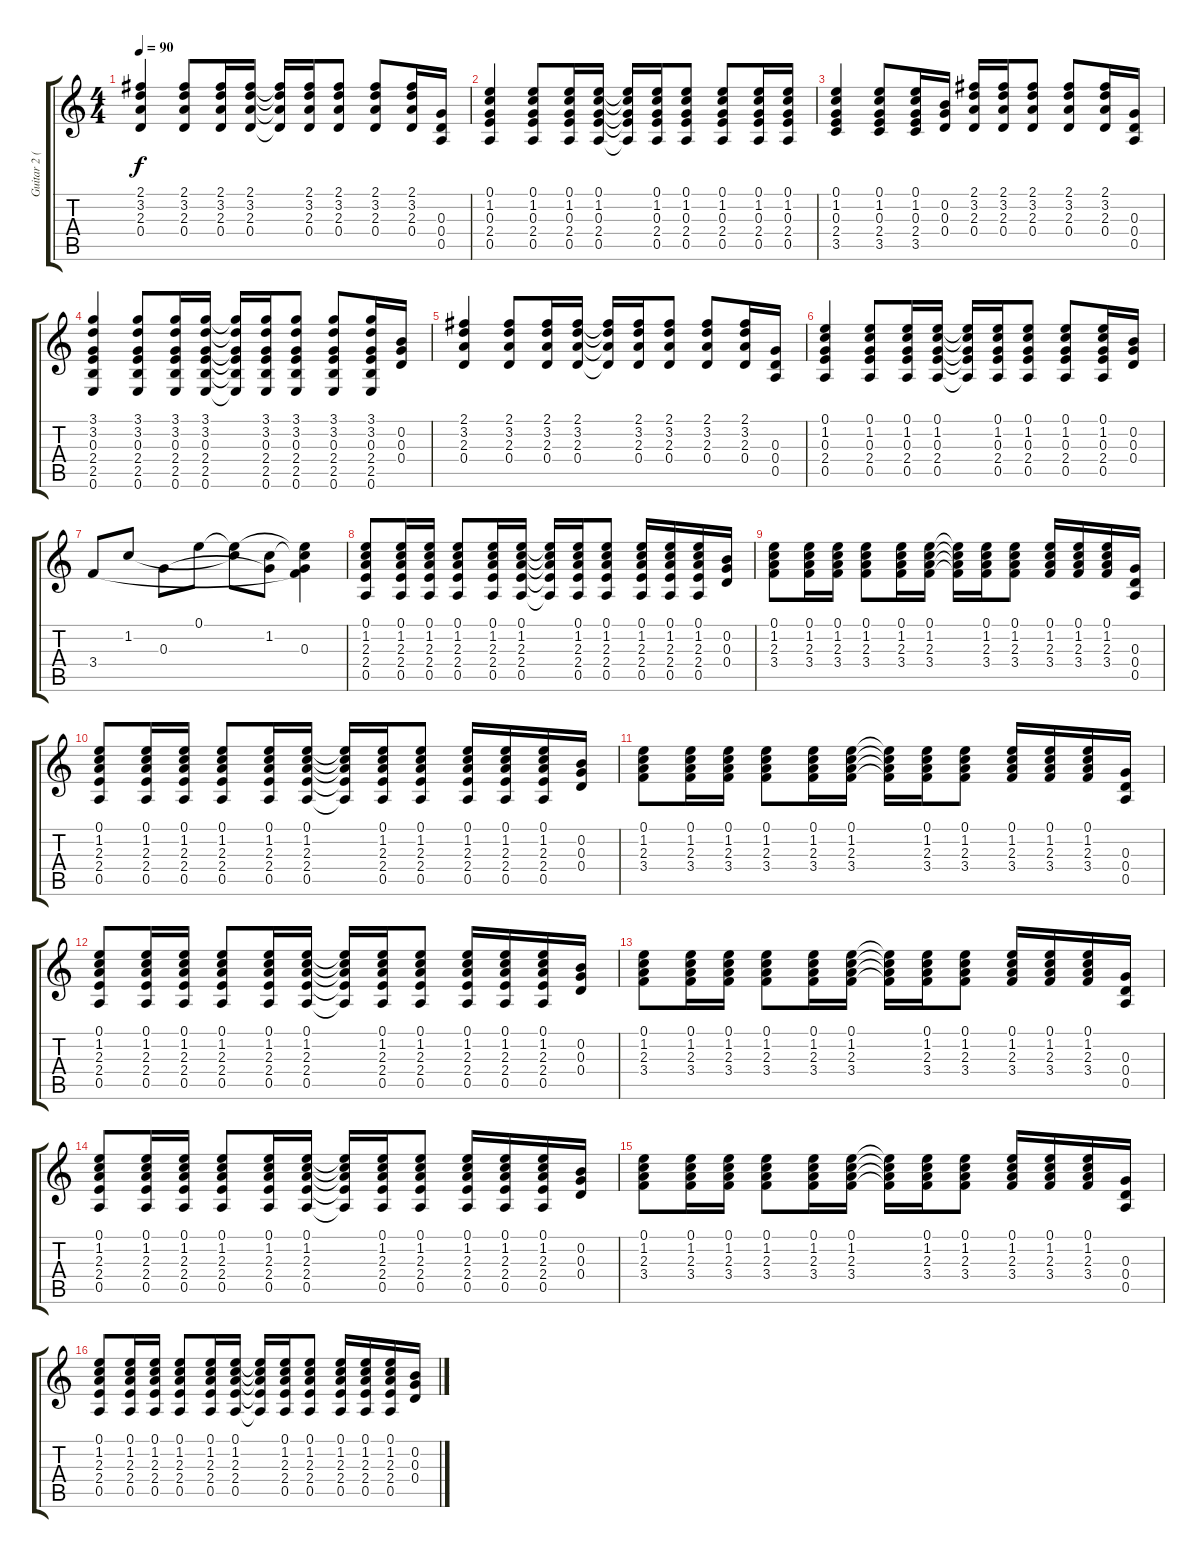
\track ("Guitar 2 (Gem)" "Guitar 2 (") {instrument overdrivenguitar}
\staff {score tabs}
\tuning (E4 B3 G3 D3 A2 E2) {hide}
\ts (4 4)
\tempo 90
\clef g2
\ks c
(2.1 3.2 2.3 0.4).4{dy f} (2.1 3.2 2.3 0.4).8 (2.1 3.2 2.3 0.4).16 (2.1 3.2 2.3 0.4).16 (2.1{t} 3.2{t} 2.3{t} 0.4{t}).16 (2.1 3.2 2.3 0.4).16 (2.1 3.2 2.3 0.4).8 (2.1 3.2 2.3 0.4).8 (2.1 3.2 2.3 0.4).16 (0.3 0.4 0.5).16 |
(0.1 1.2 0.3 2.4 0.5).4 (0.1 1.2 0.3 2.4 0.5).8 (0.1 1.2 0.3 2.4 0.5).16 (0.1 1.2 0.3 2.4 0.5).16 (0.1{t} 1.2{t} 0.3{t} 2.4{t} 0.5{t}).16 (0.1 1.2 0.3 2.4 0.5).16 (0.1 1.2 0.3 2.4 0.5).8 (0.1 1.2 0.3 2.4 0.5).8 (0.1 1.2 0.3 2.4 0.5).16 (0.1 1.2 0.3 2.4 0.5).16 |
(0.1 1.2 0.3 2.4 3.5).4 (0.1 1.2 0.3 2.4 3.5).8 (0.1 1.2 0.3 2.4 3.5).16 (0.2 0.3 0.4).16 (2.1 3.2 2.3 0.4).16 (2.1 3.2 2.3 0.4).16 (2.1 3.2 2.3 0.4).8 (2.1 3.2 2.3 0.4).8 (2.1 3.2 2.3 0.4).16 (0.3 0.4 0.5).16 |
(3.1 3.2 0.3 2.4 2.5 0.6).4 (3.1 3.2 0.3 2.4 2.5 0.6).8 (3.1 3.2 0.3 2.4 2.5 0.6).16 (3.1 3.2 0.3 2.4 2.5 0.6).16 (3.1{t} 3.2{t} 0.3{t} 2.4{t} 2.5{t} 0.6{t}).16 (3.1 3.2 0.3 2.4 2.5 0.6).16 (3.1 3.2 0.3 2.4 2.5 0.6).8 (3.1 3.2 0.3 2.4 2.5 0.6).8 (3.1 3.2 0.3 2.4 2.5 0.6).16 (0.2 0.3 0.4).16 |
(2.1 3.2 2.3 0.4).4 (2.1 3.2 2.3 0.4).8 (2.1 3.2 2.3 0.4).16 (2.1 3.2 2.3 0.4).16 (2.1{t} 3.2{t} 2.3{t} 0.4{t}).16 (2.1 3.2 2.3 0.4).16 (2.1 3.2 2.3 0.4).8 (2.1 3.2 2.3 0.4).8 (2.1 3.2 2.3 0.4).16 (0.3 0.4 0.5).16 |
(0.1 1.2 0.3 2.4 0.5).4 (0.1 1.2 0.3 2.4 0.5).8 (0.1 1.2 0.3 2.4 0.5).16 (0.1 1.2 0.3 2.4 0.5).16 (0.1{t} 1.2{t} 0.3{t} 2.4{t} 0.5{t}).16 (0.1 1.2 0.3 2.4 0.5).16 (0.1 1.2 0.3 2.4 0.5).8 (0.1 1.2 0.3 2.4 0.5).8 (0.1 1.2 0.3 2.4 0.5).16 (0.2 0.3 0.4).16 |
3.4.8{volume 12} 1.2.8 0.3.8 0.1.8 (0.1{t} 1.2{t}).8 (1.2 0.3{t}).8 (0.1{t} 1.2{t} 0.3 3.4{t}).4 |
(0.1 1.2 2.3 2.4 0.5).8{volume 10} (0.1 1.2 2.3 2.4 0.5).16 (0.1 1.2 2.3 2.4 0.5).16 (0.1 1.2 2.3 2.4 0.5).8 (0.1 1.2 2.3 2.4 0.5).16 (0.1 1.2 2.3 2.4 0.5).16 (0.1{t} 1.2{t} 2.3{t} 2.4{t} 0.5{t}).16 (0.1 1.2 2.3 2.4 0.5).16 (0.1 1.2 2.3 2.4 0.5).8 (0.1 1.2 2.3 2.4 0.5).16 (0.1 1.2 2.3 2.4 0.5).16 (0.1 1.2 2.3 2.4 0.5).16 (0.2 0.3 0.4).16 |
(0.1 1.2 2.3 3.4).8 (0.1 1.2 2.3 3.4).16 (0.1 1.2 2.3 3.4).16 (0.1 1.2 2.3 3.4).8 (0.1 1.2 2.3 3.4).16 (0.1 1.2 2.3 3.4).16 (0.1{t} 1.2{t} 2.3{t} 3.4{t}).16 (0.1 1.2 2.3 3.4).16 (0.1 1.2 2.3 3.4).8 (0.1 1.2 2.3 3.4).16 (0.1 1.2 2.3 3.4).16 (0.1 1.2 2.3 3.4).16 (0.3 0.4 0.5).16 |
(0.1 1.2 2.3 2.4 0.5).8 (0.1 1.2 2.3 2.4 0.5).16 (0.1 1.2 2.3 2.4 0.5).16 (0.1 1.2 2.3 2.4 0.5).8 (0.1 1.2 2.3 2.4 0.5).16 (0.1 1.2 2.3 2.4 0.5).16 (0.1{t} 1.2{t} 2.3{t} 2.4{t} 0.5{t}).16 (0.1 1.2 2.3 2.4 0.5).16 (0.1 1.2 2.3 2.4 0.5).8 (0.1 1.2 2.3 2.4 0.5).16 (0.1 1.2 2.3 2.4 0.5).16 (0.1 1.2 2.3 2.4 0.5).16 (0.2 0.3 0.4).16 |
(0.1 1.2 2.3 3.4).8 (0.1 1.2 2.3 3.4).16 (0.1 1.2 2.3 3.4).16 (0.1 1.2 2.3 3.4).8 (0.1 1.2 2.3 3.4).16 (0.1 1.2 2.3 3.4).16 (0.1{t} 1.2{t} 2.3{t} 3.4{t}).16 (0.1 1.2 2.3 3.4).16 (0.1 1.2 2.3 3.4).8 (0.1 1.2 2.3 3.4).16 (0.1 1.2 2.3 3.4).16 (0.1 1.2 2.3 3.4).16 (0.3 0.4 0.5).16 |
(0.1 1.2 2.3 2.4 0.5).8 (0.1 1.2 2.3 2.4 0.5).16 (0.1 1.2 2.3 2.4 0.5).16 (0.1 1.2 2.3 2.4 0.5).8 (0.1 1.2 2.3 2.4 0.5).16 (0.1 1.2 2.3 2.4 0.5).16 (0.1{t} 1.2{t} 2.3{t} 2.4{t} 0.5{t}).16 (0.1 1.2 2.3 2.4 0.5).16 (0.1 1.2 2.3 2.4 0.5).8 (0.1 1.2 2.3 2.4 0.5).16 (0.1 1.2 2.3 2.4 0.5).16 (0.1 1.2 2.3 2.4 0.5).16 (0.2 0.3 0.4).16 |
(0.1 1.2 2.3 3.4).8 (0.1 1.2 2.3 3.4).16 (0.1 1.2 2.3 3.4).16 (0.1 1.2 2.3 3.4).8 (0.1 1.2 2.3 3.4).16 (0.1 1.2 2.3 3.4).16 (0.1{t} 1.2{t} 2.3{t} 3.4{t}).16 (0.1 1.2 2.3 3.4).16 (0.1 1.2 2.3 3.4).8 (0.1 1.2 2.3 3.4).16 (0.1 1.2 2.3 3.4).16 (0.1 1.2 2.3 3.4).16 (0.3 0.4 0.5).16 |
(0.1 1.2 2.3 2.4 0.5).8 (0.1 1.2 2.3 2.4 0.5).16 (0.1 1.2 2.3 2.4 0.5).16 (0.1 1.2 2.3 2.4 0.5).8 (0.1 1.2 2.3 2.4 0.5).16 (0.1 1.2 2.3 2.4 0.5).16 (0.1{t} 1.2{t} 2.3{t} 2.4{t} 0.5{t}).16 (0.1 1.2 2.3 2.4 0.5).16 (0.1 1.2 2.3 2.4 0.5).8 (0.1 1.2 2.3 2.4 0.5).16 (0.1 1.2 2.3 2.4 0.5).16 (0.1 1.2 2.3 2.4 0.5).16 (0.2 0.3 0.4).16 |
(0.1 1.2 2.3 3.4).8 (0.1 1.2 2.3 3.4).16 (0.1 1.2 2.3 3.4).16 (0.1 1.2 2.3 3.4).8 (0.1 1.2 2.3 3.4).16 (0.1 1.2 2.3 3.4).16 (0.1{t} 1.2{t} 2.3{t} 3.4{t}).16 (0.1 1.2 2.3 3.4).16 (0.1 1.2 2.3 3.4).8 (0.1 1.2 2.3 3.4).16 (0.1 1.2 2.3 3.4).16 (0.1 1.2 2.3 3.4).16 (0.3 0.4 0.5).16 |
(0.1 1.2 2.3 2.4 0.5).8 (0.1 1.2 2.3 2.4 0.5).16 (0.1 1.2 2.3 2.4 0.5).16 (0.1 1.2 2.3 2.4 0.5).8 (0.1 1.2 2.3 2.4 0.5).16 (0.1 1.2 2.3 2.4 0.5).16 (0.1{t} 1.2{t} 2.3{t} 2.4{t} 0.5{t}).16 (0.1 1.2 2.3 2.4 0.5).16 (0.1 1.2 2.3 2.4 0.5).8 (0.1 1.2 2.3 2.4 0.5).16 (0.1 1.2 2.3 2.4 0.5).16 (0.1 1.2 2.3 2.4 0.5).16 (0.2 0.3 0.4).16
